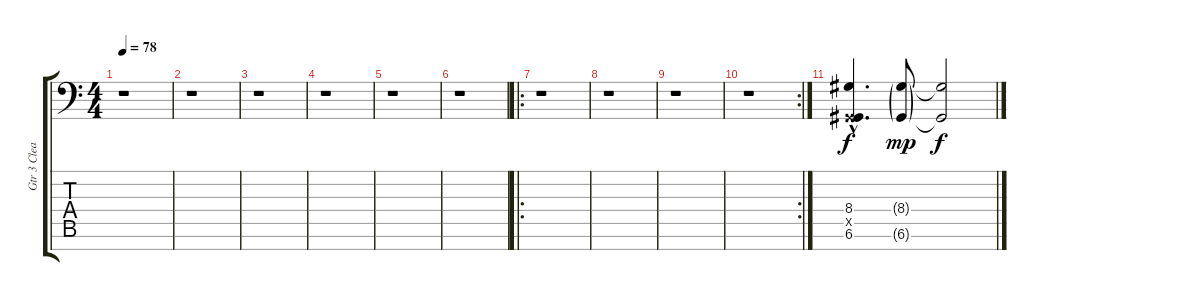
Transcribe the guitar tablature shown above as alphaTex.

\track ("Gtr 3 Clean w/harmonizer effect" "Gtr 3 Clea") {instrument lead2sawtooth}
\staff {score tabs}
\tuning (D4 A3 F3 C3 G2 D2 A1) {hide}
\ts (4 4)
\tempo 78
\clef f4
\ks c
r.1{dy mp} |
r.1 |
r.1 |
r.1 |
r.1 |
r.1 |
\ro
r.1 |
r.1 |
r.1 |
\rc 2
r.1 |
(8.4{hac} 0.5{hac x} 6.6{hac}).4{d dy f} (8.4{g} 6.6{g}).8{dy mp} (8.4{t} 6.6{t}).2{dy f}
